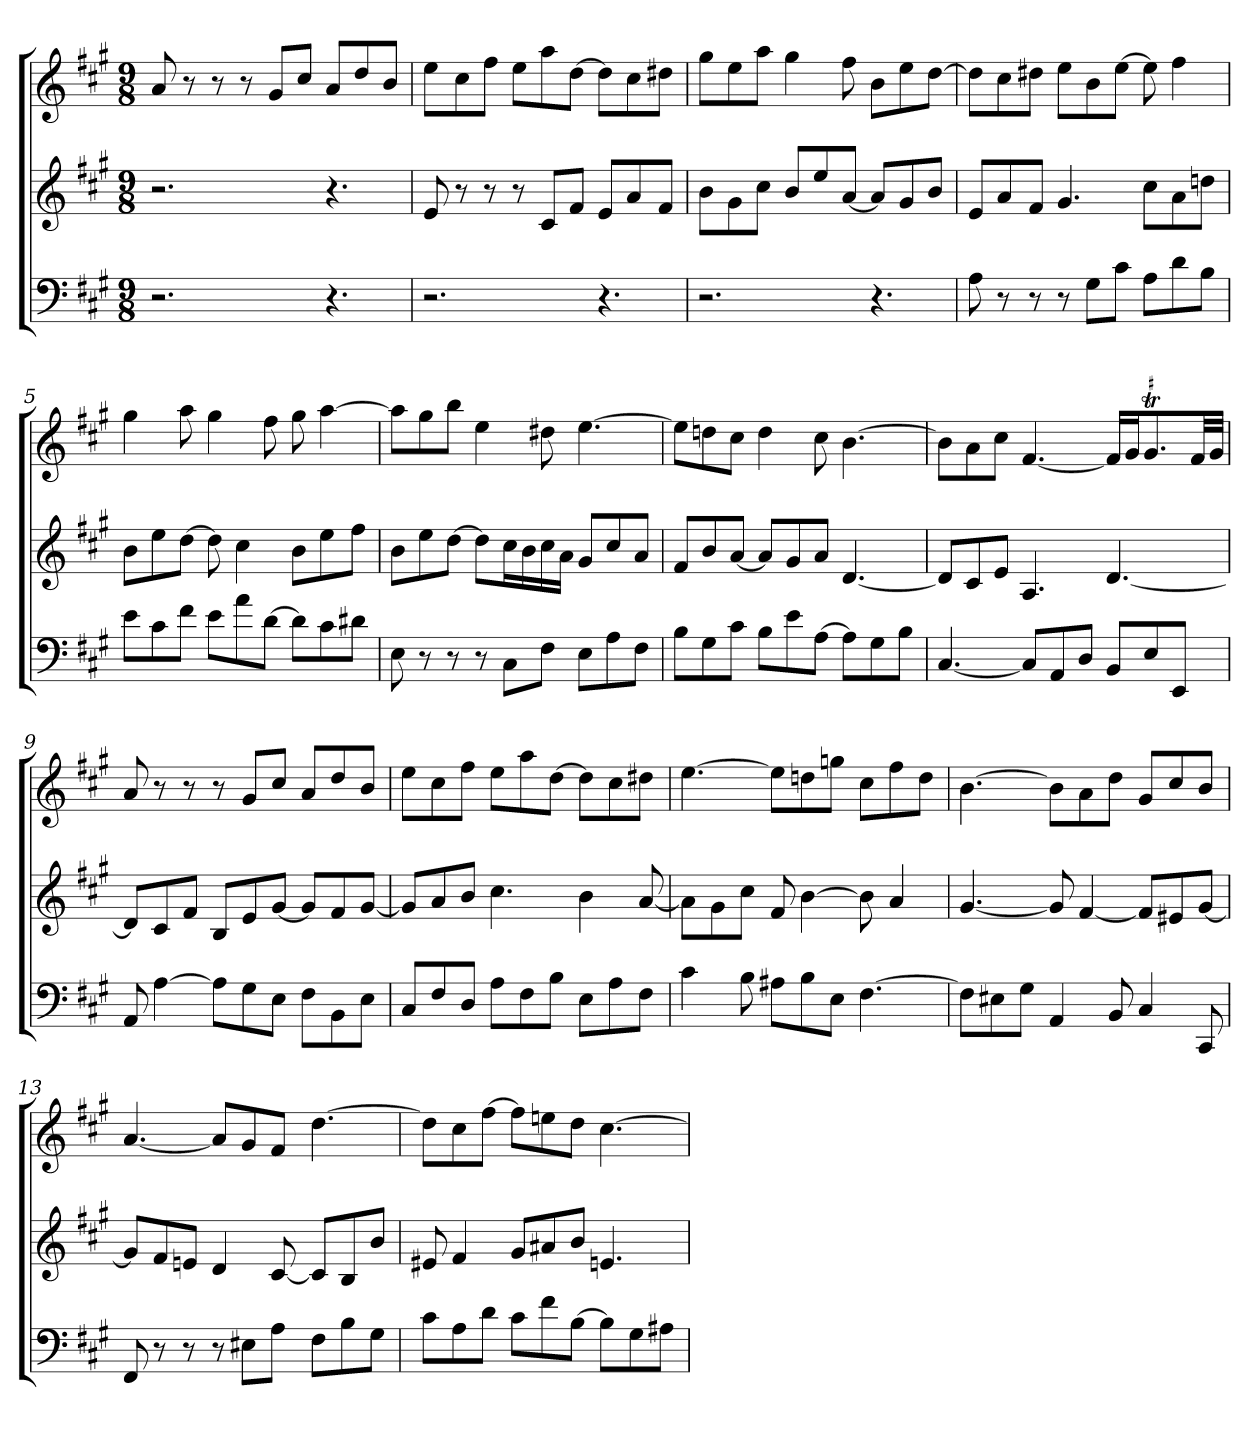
**kern	**kern	**kern
*part3	*part2	*part1
*staff3	*staff2	*staff1
*clefF4	*clefG2	*clefG2
*k[f#c#g#]	*k[f#c#g#]	*k[f#c#g#]
*A:	*A:	*A:
*M9/8	*M9/8	*M9/8
=1	=1	=1
2.r	2.r	8a
.	.	8r
.	.	8r
.	.	8r
.	.	8g#/L
.	.	8cc#/J
4.r	4.r	8a/L
.	.	8dd/
.	.	8b/J
=2	=2	=2
2.r	8e	8ee\L
.	8r	8cc#\
.	8r	8ff#\J
.	8r	8ee\L
.	8c#/L	8aa\
.	8f#/J	[8dd\J
4.r	8e/L	8dd\L]
.	8a/	8cc#\
.	8f#/J	8dd#X\J
=3	=3	=3
2.r	8b\L	8gg#\L
.	8g#\	8ee\
.	8cc#\J	8aa\J
.	8b/L	4gg#
.	8ee/	.
.	[8a/J	8ff#
4.r	8a/L]	8b\L
.	8g#/	8ee\
.	8b/J	[8dd\J
=4	=4	=4
8A	8e/L	8dd\L]
8r	8a/	8cc#\
8r	8f#/J	8dd#X\J
8r	4.g#	8ee\L
8G#\L	.	8b\
8c#\J	.	[8ee\J
8A\L	8cc#\L	8ee]
8d\	8a\	4ff#
8B\J	8ddn\J	.
=5	=5	=5
8e\L	8b\L	4gg#
8c#\	8ee\	.
8f#\J	[8dd\J	8aa
8e\L	8dd]	4gg#
8a\	4cc#	.
[8d\J	.	8ff#
8d\L]	8b\L	8gg#
8c#\	8ee\	[4aa
8d#X\J	8ff#\J	.
=6	=6	=6
8E	8b\L	8aa\L]
8r	8ee\	8gg#\
8r	[8dd\J	8bb\J
8r	8dd\L]	4ee
8C#\L	16cc#\L	.
.	16b\	.
8F#\J	16cc#\	8dd#X
.	16a\JJ	.
8E\L	8g#/L	[4.ee
8A\	8cc#/	.
8F#\J	8a/J	.
=7	=7	=7
8B\L	8f#/L	8ee\L]
8G#\	8b/	8ddn\
8c#\J	[8a/J	8cc#\J
8B\L	8a/L]	4dd
8e\	8g#/	.
[8A\J	8a/J	8cc#
8A\L]	[4.d	[4.b
8G#\	.	.
8B\J	.	.
=8	=8	=8
[4.C#	8d/L]	8b\L]
.	8c#/	8a\
.	8e/J	8cc#\J
8C#/L]	4.A	[4.f#
8AA/	.	.
8D/J	.	.
8BB/L	[4.d	16f#/LL]
.	.	16g#/J
!	!	!LO:TR:acc=#
8E/	.	8.g#T/
8EE/J	.	.
.	.	32f#/LL
.	.	32g#/JJJ
=9	=9	=9
8AA	8d/L]	8a
[4A	8c#/	8r
.	8f#/J	8r
8A\L]	8B/L	8r
8G#\	8e/	8g#/L
8E\J	[8g#/J	8cc#/J
8F#\L	8g#/L]	8a/L
8BB\	8f#/	8dd/
8E\J	[8g#/J	8b/J
=10	=10	=10
8C#/L	8g#/L]	8ee\L
8F#/	8a/	8cc#\
8D/J	8b/J	8ff#\J
8A\L	4.cc#	8ee\L
8F#\	.	8aa\
8B\J	.	[8dd\J
8E\L	4b	8dd\L]
8A\	.	8cc#\
8F#\J	[8a	8dd#X\J
=11	=11	=11
4c#	8a\L]	[4.ee
.	8g#\	.
8B	8cc#\J	.
8A#X\L	8f#	8ee\L]
8B\	[4b	8ddn\
8E\J	.	8ggn\J
[4.F#	8b]	8cc#\L
.	4a	8ff#\
.	.	8dd\J
=12	=12	=12
8F#\L]	[4.g#	[4.b
8E#X\	.	.
8G#\J	.	.
4AA	8g#]	8b\L]
.	[4f#	8a\
8BB	.	8dd\J
4C#	8f#/L]	8g#/L
.	8e#X/	8cc#/
8CC#	[8g#/J	8b/J
=13	=13	=13
8FF#	8g#/L]	[4.a
8r	8f#/	.
8r	8en/J	.
8r	4d	8a/L]
8E#X\L	.	8g#/
8A\J	[8c#	8f#/J
8F#\L	8c#/L]	[4.dd
8B\	8B/	.
8G#\J	8b/J	.
=14	=14	=14
8c#\L	8e#X	8dd\L]
8A\	4f#	8cc#\
8d\J	.	[8ff#\J
8c#\L	8g#/L	8ff#\L]
8f#\	8a#X/	8een\
[8B\J	8b/J	8dd\J
8B\L]	4.en	[4.cc#
8G#\	.	.
8A#X\J	.	.
=	=	=
*-	*-	*-
